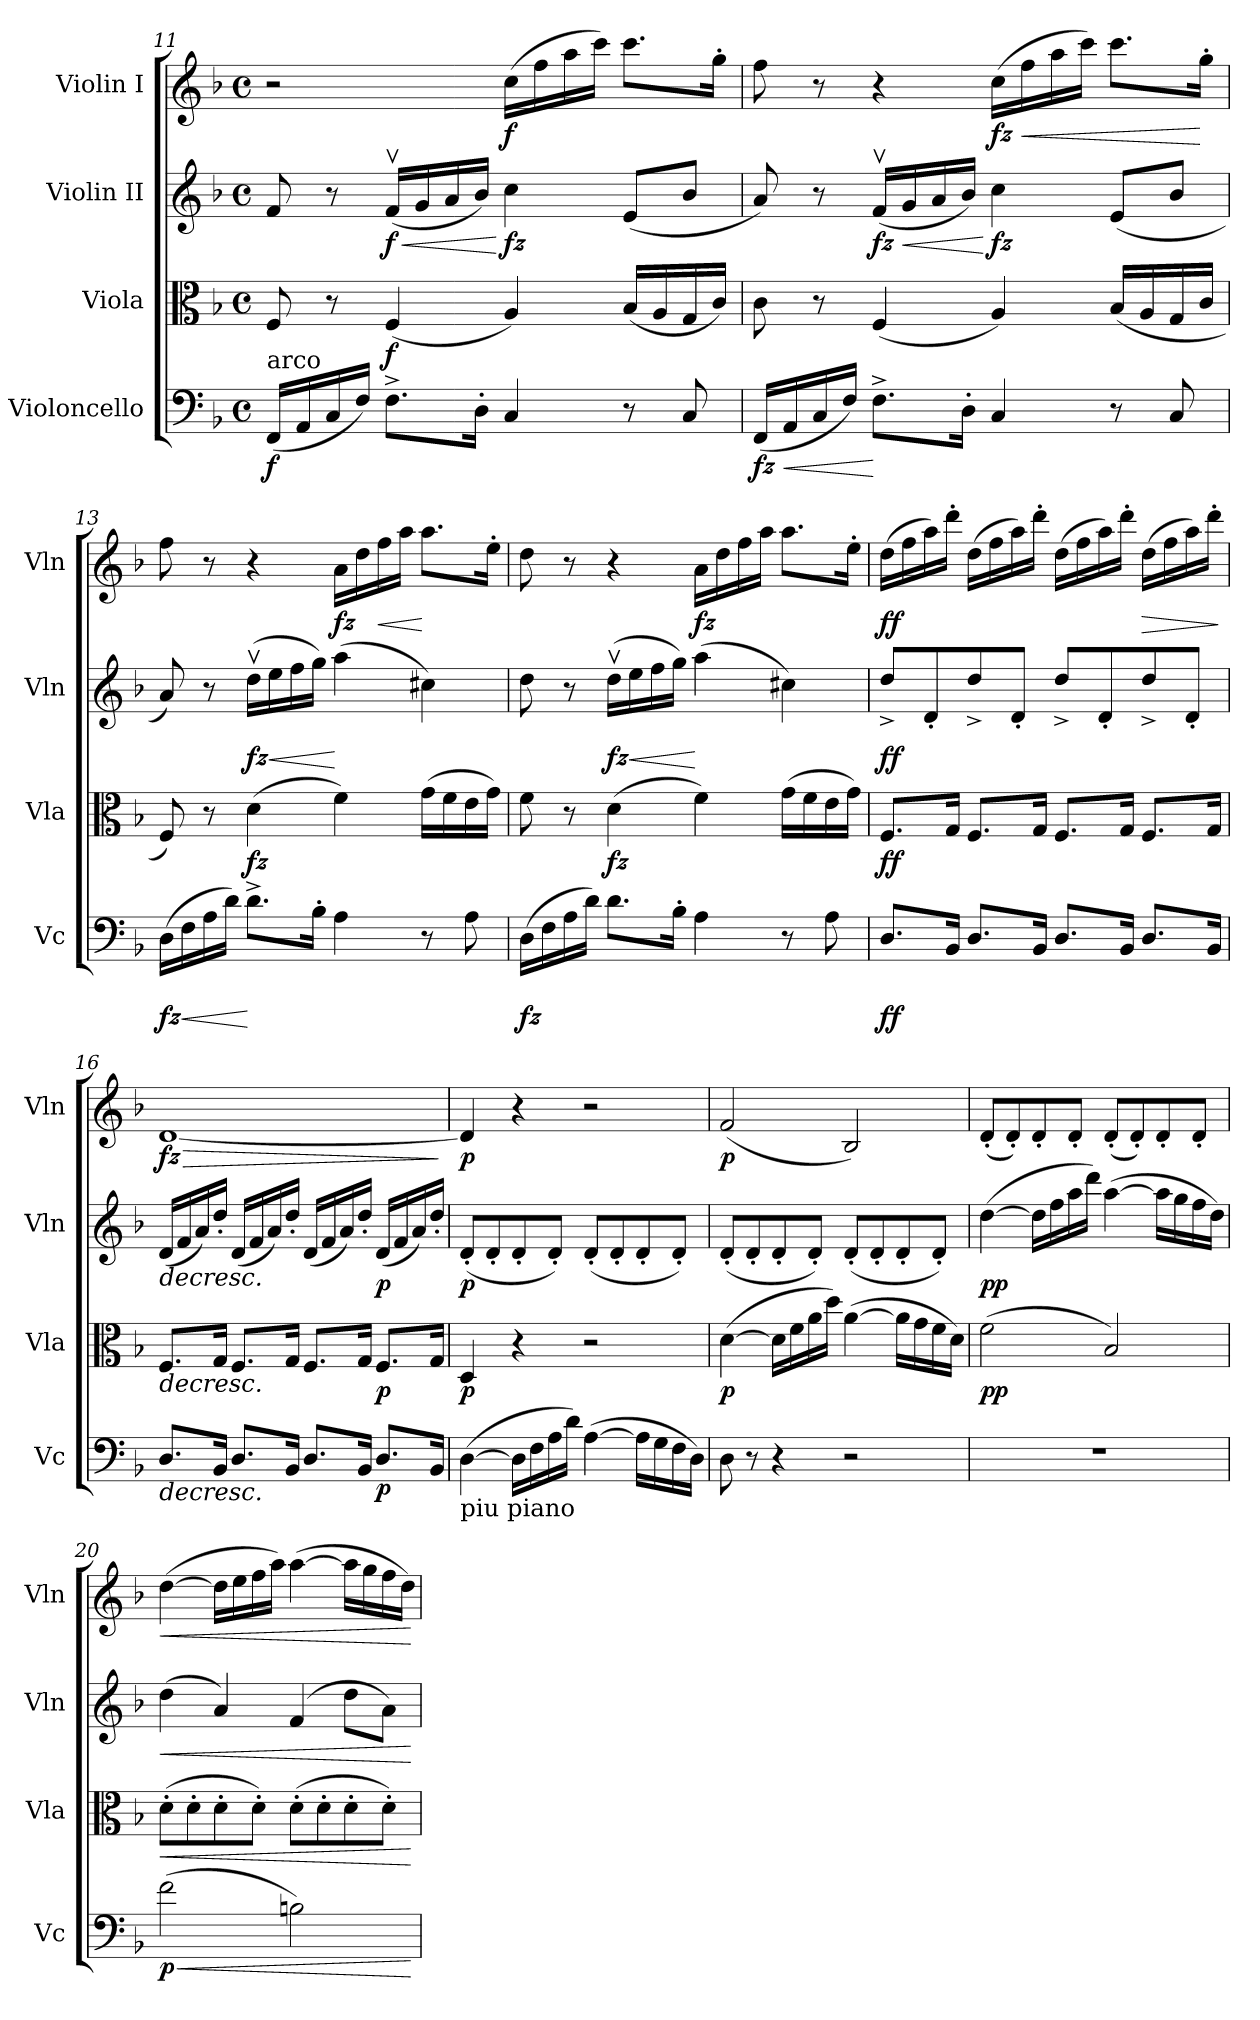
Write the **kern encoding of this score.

**kern	**dynam	**kern	**dynam	**kern	**dynam	**kern	**dynam
*part4	*part4	*part3	*part3	*part2	*part2	*part1	*part1
*staff4	*staff4	*staff3	*staff3	*staff2	*staff2	*staff1	*staff1
*I"Violoncello	*	*I"Viola	*	*I"Violin II	*	*I"Violin I	*
*I'Vc	*	*I'Vla	*	*I'Vln	*	*I'Vln	*
*clefF4	*	*clefC3	*	*clefG2	*	*clefG2	*
*k[b-]	*	*k[b-]	*	*k[b-]	*	*k[b-]	*
*M4/4	*	*M4/4	*	*M4/4	*	*M4/4	*
*met(c)	*	*met(c)	*	*met(c)	*	*met(c)	*
=11	=11	=11	=11	=11	=11	=11	=11
!LO:TX:a:t=arco	!	!	!	!	!	!	!
!	!LO:DY:b	!	!	!	!	!	!
(<16FF/LL	f	8F/	.	8f/	.	2r	.
16AA/	.	.	.	.	.	.	.
16C/	.	8r	.	8r	.	.	.
16F/JJ)	.	.	.	.	.	.	.
!	!	!	!LO:DY:b	!	!LO:HP:b	!	!
!	!	!	!	!	!LO:DY:n=1:b	!	!
8.F^\L	.	(<4F/	f	(<16fv/LL	< f	.	.
.	.	.	.	16g/	.	.	.
.	.	.	.	16a/	.	.	.
16D'\Jk	.	.	.	16b-/JJ)	.	.	.
!	!	!	!	!	!LO:DY:n=2:b	!	!LO:DY:b
4C/	.	4A/)	.	4cc\	[ fz	(>16cc\LL	f
.	.	.	.	.	.	16ff\	.
.	.	.	.	.	.	16aa\	.
.	.	.	.	.	.	16ccc\JJ)	.
8r	.	(<16B-/LL	.	(<8e/L	.	8.ccc\L	.
.	.	16A/	.	.	.	.	.
8C/	.	16G/	.	8b-/J	.	.	.
.	.	16c/JJ)	.	.	.	16gg'\Jk	.
!!LO:LB:g=z
=12	=12	=12	=12	=12	=12	=12	=12
!	!LO:DY:b	!	!	!	!	!	!
(<16FF/LL	fz	8c\	.	8a/)	.	8ff\	.
!	!LO:HP:b	!	!	!	!	!	!
16AA/	<	.	.	.	.	.	.
16C/	.	8r	.	8r	.	8r	.
16F/JJ)	.	.	.	.	.	.	.
!	!	!	!	!	!LO:DY:b	!	!
8.F^\L	[	(<4F/	.	(<16fv/LL	fz	4r	.
!	!	!	!	!	!LO:HP:b	!	!
.	.	.	.	16g/	<	.	.
.	.	.	.	16a/	.	.	.
16D'\Jk	.	.	.	16b-/JJ)	.	.	.
!	!	!	!	!	!LO:DY:n=1:b	!	!LO:DY:b
4C/	.	4A/)	.	4cc\	[ fz	(>16cc\LL	fz
!	!	!	!	!	!	!	!LO:HP:b
.	.	.	.	.	.	16ff\	<
.	.	.	.	.	.	16aa\	.
.	.	.	.	.	.	16ccc\JJ)	.
8r	.	(<16B-/LL	.	(<8e/L	.	8.ccc\L	.
.	.	16A/	.	.	.	.	.
8C/	.	16G/	.	8b-/J	.	.	.
.	.	16c/JJ	.	.	.	16gg'\Jk	[
=13	=13	=13	=13	=13	=13	=13	=13
!	!LO:DY:b	!	!	!	!	!	!
(>16D\LL	fz	8F/)	.	8a/)	.	8ff\	.
!	!LO:HP:b	!	!	!	!	!	!
16F\	<	.	.	.	.	.	.
16A\	.	8r	.	8r	.	8r	.
16d\JJ)	.	.	.	.	.	.	.
!	!	!	!LO:DY:b	!	!LO:DY:b	!	!
8.d^\L	[	(>4d\	fz	(>16ddv\LL	fz	4r	.
!	!	!	!	!	!LO:HP:b	!	!
.	.	.	.	16ee\	<	.	.
.	.	.	.	16ff\	.	.	.
16B-'\Jk	.	.	.	16gg\JJ)	.	.	.
!	!	!	!	!	!	!	!LO:DY:b
4A\	.	4f\)	.	(>4aa\	[	16a\LL	fz
.	.	.	.	.	.	16dd\	.
!	!	!	!	!	!	!	!LO:HP:b
.	.	.	.	.	.	16ff\	<
.	.	.	.	.	.	16aa\JJ	.
8r	.	(>16g\LL	.	4cc#X\)	.	8.aa\L	[
.	.	16f\	.	.	.	.	.
8A\	.	16e\	.	.	.	.	.
.	.	16g\JJ)	.	.	.	16ee'\Jk	.
!!LO:PB:g=z
=14	=14	=14	=14	=14	=14	=14	=14
!	!LO:DY:b	!	!	!	!	!	!
(>16D\LL	fz	8f\	.	8dd\	.	8dd\	.
16F\	.	.	.	.	.	.	.
16A\	.	8r	.	8r	.	8r	.
16d\JJ)	.	.	.	.	.	.	.
!	!	!	!LO:DY:b	!	!LO:DY:b	!	!
8.d\L	.	(>4d\	fz	(>16ddv\LL	fz	4r	.
!	!	!	!	!	!LO:HP:b	!	!
.	.	.	.	16ee\	<	.	.
.	.	.	.	16ff\	.	.	.
16B-'\Jk	.	.	.	16gg\JJ)	.	.	.
!	!	!	!	!	!	!	!LO:DY:b
4A\	.	4f\)	.	(>4aa\	[	16a\LL	fz
.	.	.	.	.	.	16dd\	.
.	.	.	.	.	.	16ff\	.
.	.	.	.	.	.	16aa\JJ	.
8r	.	(>16g\LL	.	4cc#X\)	.	8.aa\L	.
.	.	16f\	.	.	.	.	.
8A\	.	16e\	.	.	.	.	.
.	.	16g\JJ)	.	.	.	16ee'\Jk	.
=15	=15	=15	=15	=15	=15	=15	=15
!	!LO:DY:b	!	!LO:DY:b	!	!LO:DY:b	!	!LO:DY:b
8.D/L	ff	8.F/L	ff	8dd^/L	ff	(>16dd\LL	ff
.	.	.	.	.	.	16ff\	.
.	.	.	.	8d'/	.	16aa\)	.
16BB-/Jk	.	16G/Jk	.	.	.	16ddd'\JJ	.
8.D/L	.	8.F/L	.	8dd^/	.	(>16dd\LL	.
.	.	.	.	.	.	16ff\	.
.	.	.	.	8d'/J	.	16aa\)	.
16BB-/Jk	.	16G/Jk	.	.	.	16ddd'\JJ	.
8.D/L	.	8.F/L	.	8dd^/L	.	(>16dd\LL	.
.	.	.	.	.	.	16ff\	.
.	.	.	.	8d'/	.	16aa\)	.
16BB-/Jk	.	16G/Jk	.	.	.	16ddd'\JJ	.
!	!	!	!	!	!	!	!LO:HP:b
8.D/L	.	8.F/L	.	8dd^/	.	(>16dd\LL	>
.	.	.	.	.	.	16ff\	.
.	.	.	.	8d'/J	.	16aa\)	.
16BB-/Jk	.	16G/Jk	.	.	.	16ddd'\JJ	.
.	.	.	.	.	.	.	]
!!LO:LB:g=z
=16	=16	=16	=16	=16	=16	=16	=16
!	!LO:HP:b	!	!LO:HP:b	!	!LO:HP:b	!	!LO:HP:b
!	!	!	!	!	!	!	!LO:DY:n=1:b
8.D/L	>	8.F/L	>	(<16d/LL	>	[1d	> fz
.	.	.	.	16f/	.	.	.
.	.	.	.	16a/)	.	.	.
16BB-/Jk	.	16G/Jk	.	16dd'/JJ	.	.	.
8.D/L	.	8.F/L	.	(<16d/LL	.	.	.
.	.	.	.	16f/	.	.	.
.	.	.	.	16a/)	.	.	.
16BB-/Jk	.	16G/Jk	.	16dd'/JJ	.	.	.
8.D/L	.	8.F/L	.	(<16d/LL	.	.	.
.	.	.	.	16f/	.	.	.
.	.	.	.	16a/)	.	.	.
16BB-/Jk	.	16G/Jk	.	16dd'/JJ	.	.	.
!	!LO:DY:b	!	!LO:DY:b	!	!LO:DY:b	!	!
8.D/L	p	8.F/L	p	(<16d/LL	p	.	.
.	.	.	.	16f/	.	.	.
.	.	.	.	16a/)	.	.	.
16BB-/Jk	.	16G/Jk	.	16dd'/JJ	.	.	.
.	]	.	]	.	]	.	]
=17	=17	=17	=17	=17	=17	=17	=17
!LO:TX:b:t=piu piano	!	!	!	!	!	!	!
!	!	!	!LO:DY:b	!	!LO:DY:b	!	!LO:DY:b
(>[4D\	.	4D/	p	(<8d'/L	p	4d/]	p
.	.	.	.	8d'/	.	.	.
16D\LL]	.	4r	.	8d'/	.	4r	.
16F\	.	.	.	.	.	.	.
16A\	.	.	.	8d'/J)	.	.	.
16d\JJ)	.	.	.	.	.	.	.
(>[4A\	.	2r	.	(<8d'/L	.	2r	.
.	.	.	.	8d'/	.	.	.
16A\LL]	.	.	.	8d'/	.	.	.
16G\	.	.	.	.	.	.	.
16F\	.	.	.	8d'/J)	.	.	.
16D\JJ)	.	.	.	.	.	.	.
=18	=18	=18	=18	=18	=18	=18	=18
!	!	!	!LO:DY:b	!	!	!	!LO:DY:b
8D\	.	(>[4d\	p	(<8d'/L	.	(<2f/	p
8r	.	.	.	8d'/	.	.	.
4r	.	16d\LL]	.	8d'/	.	.	.
.	.	16f\	.	.	.	.	.
.	.	16a\	.	8d'/J)	.	.	.
.	.	16dd\JJ)	.	.	.	.	.
2r	.	(>[4a\	.	(<8d'/L	.	2B-/)	.
.	.	.	.	8d'/	.	.	.
.	.	16a\LL]	.	8d'/	.	.	.
.	.	16g\	.	.	.	.	.
.	.	16f\	.	8d'/J)	.	.	.
.	.	16d\JJ)	.	.	.	.	.
!!LO:PB:g=z
=19	=19	=19	=19	=19	=19	=19	=19
!	!	!	!LO:DY:b	!	!LO:DY:b	!	!
1r	.	(>2f\	pp	(>[4dd\	pp	(<8d'/L	.
.	.	.	.	.	.	8d'/)	.
.	.	.	.	16dd\LL]	.	8d'/	.
.	.	.	.	16ff\	.	.	.
.	.	.	.	16aa\	.	8d'/J	.
.	.	.	.	16ddd\JJ)	.	.	.
.	.	2B-/)	.	(>[4aa\	.	(<8d'/L	.
.	.	.	.	.	.	8d'/)	.
.	.	.	.	16aa\LL]	.	8d'/	.
.	.	.	.	16gg\	.	.	.
.	.	.	.	16ff\	.	8d'/J	.
.	.	.	.	16dd\JJ)	.	.	.
=20	=20	=20	=20	=20	=20	=20	=20
!	!LO:HP:b	!	!LO:HP:b	!	!LO:HP:b	!	!LO:HP:b
!	!LO:DY:n=1:b	!	!	!	!	!	!
(>2f\	< p	(>8d'\L	<	(>4dd\	<	(>[4dd\	<
.	.	8d'\	.	.	.	.	.
.	.	8d'\	.	4a/)	.	16dd\LL]	.
.	.	.	.	.	.	16ee\	.
.	.	8d'\J)	.	.	.	16ff\	.
.	.	.	.	.	.	16aa\JJ)	.
2Bn\)	.	(>8d'\L	.	(>4f/	.	(>[4aa\	.
.	.	8d'\	.	.	.	.	.
.	.	8d'\	.	8dd\L	.	16aa\LL]	.
.	.	.	.	.	.	16gg\	.
.	.	8d'\J)	.	8a\J)	.	16ff\	.
.	.	.	.	.	.	16dd\JJ)	.
.	[	.	[	.	[	.	[
=	=	=	=	=	=	=	=
*-	*-	*-	*-	*-	*-	*-	*-
